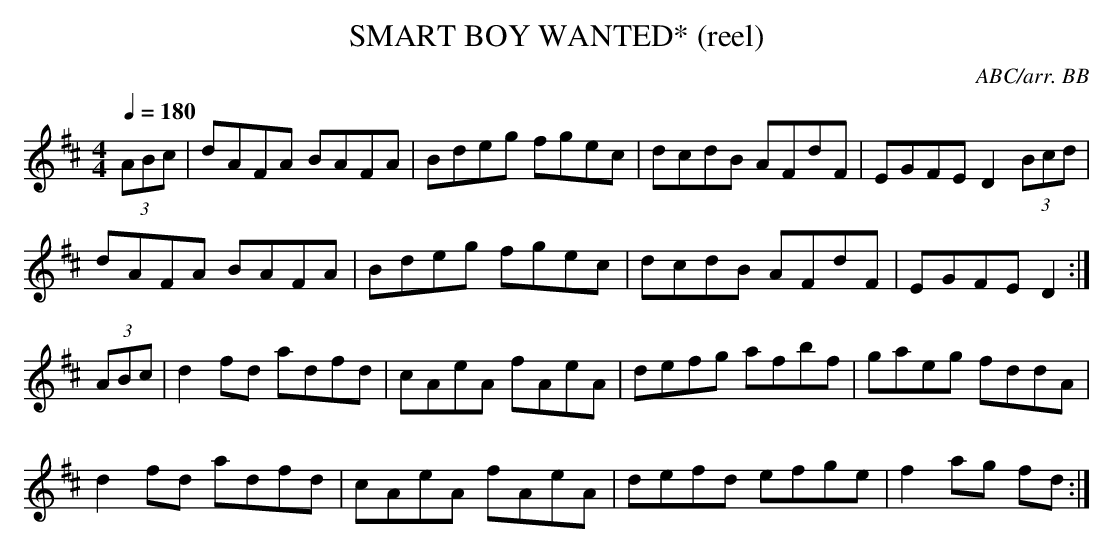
X:1
T:SMART BOY WANTED* (reel)
C:ABC/arr. BB
Q:1/4=180
L:1/8
M:4/4
K:D
(3ABc|dAFA BAFA|Bdeg fgec|dcdB AFdF|EGFE D2 (3Bcd|
dAFA BAFA|Bdeg fgec|dcdB AFdF|EGFE D2:|
(3ABc|d2fd adfd|cAeA fAeA|defg afbf|gaeg fddA|
d2fd adfd|cAeA fAeA|defd efge|f2ag fd:|
